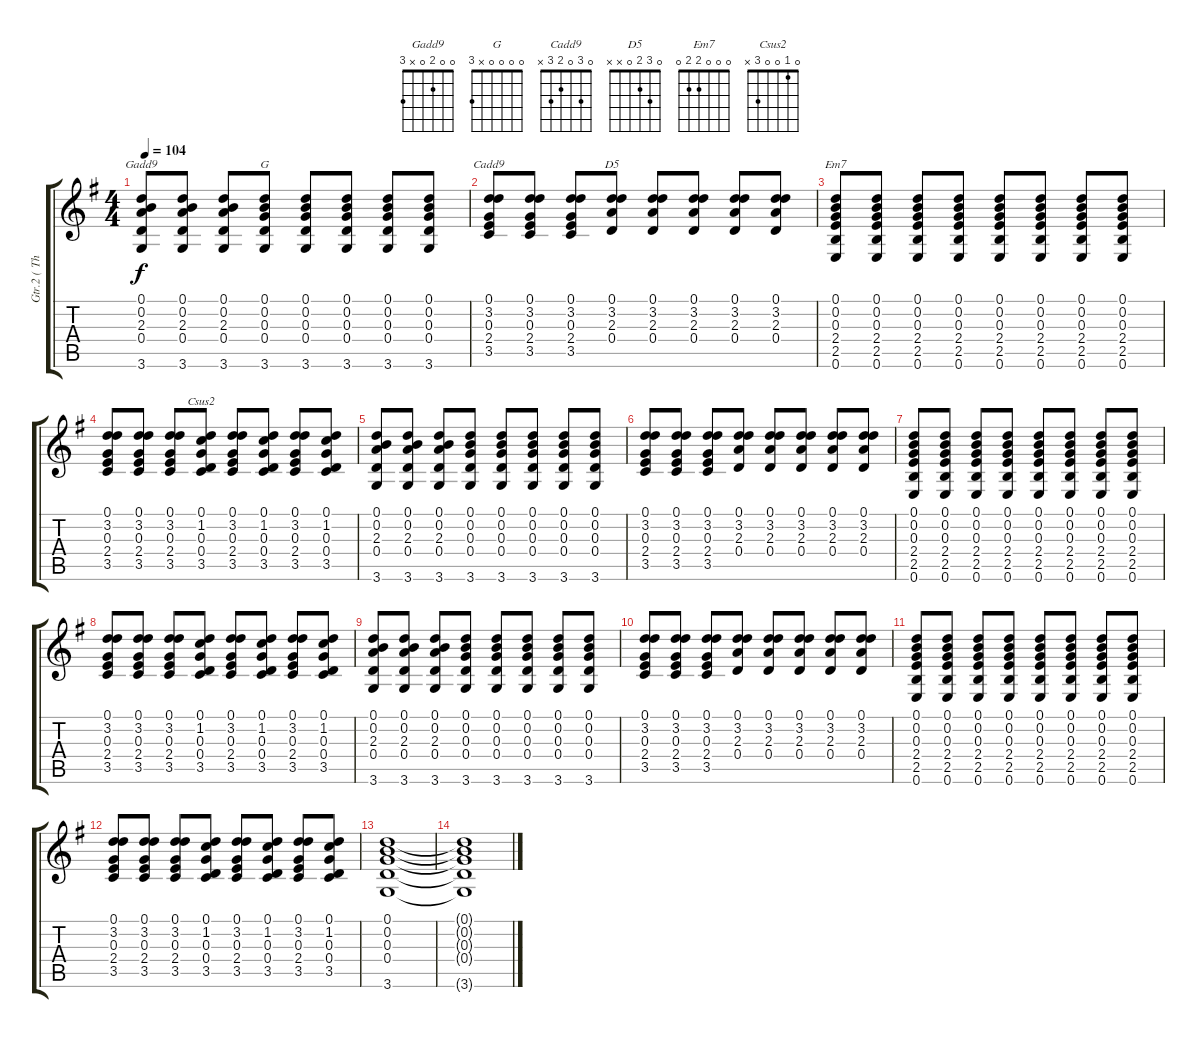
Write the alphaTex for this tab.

\track ("Gtr.2 ( Thom Yorke )" "Gtr.2 ( Th") {instrument overdrivenguitar}
\staff {score tabs}
\tuning (D4 B3 G3 D3 A2 E2) {hide}
\chord ("Gadd9" 0 0 2 0 x 3)
\chord ("G" 0 0 0 0 x 3)
\chord ("Cadd9" 0 3 0 2 3 x)
\chord ("D5" 0 3 2 0 x x)
\chord ("Em7" 0 0 0 2 2 0)
\chord ("Csus2" 0 1 0 0 3 x)
\ts (4 4)
\tempo 104
\clef g2
\ks eminor
(0.1 0.2 2.3 0.4 3.6).8{ch "Gadd9" dy f} (0.1 0.2 2.3 0.4 3.6).8 (0.1 0.2 2.3 0.4 3.6).8 (0.1 0.2 0.3 0.4 3.6).8{ch "G"} (0.1 0.2 0.3 0.4 3.6).8 (0.1 0.2 0.3 0.4 3.6).8 (0.1 0.2 0.3 0.4 3.6).8 (0.1 0.2 0.3 0.4 3.6).8 |
(0.1 3.2 0.3 2.4 3.5).8{ch "Cadd9"} (0.1 3.2 0.3 2.4 3.5).8 (0.1 3.2 0.3 2.4 3.5).8 (0.1 3.2 2.3 0.4).8{ch "D5"} (0.1 3.2 2.3 0.4).8 (0.1 3.2 2.3 0.4).8 (0.1 3.2 2.3 0.4).8 (0.1 3.2 2.3 0.4).8 |
(0.1 0.2 0.3 2.4 2.5 0.6).8{ch "Em7"} (0.1 0.2 0.3 2.4 2.5 0.6).8 (0.1 0.2 0.3 2.4 2.5 0.6).8 (0.1 0.2 0.3 2.4 2.5 0.6).8 (0.1 0.2 0.3 2.4 2.5 0.6).8 (0.1 0.2 0.3 2.4 2.5 0.6).8 (0.1 0.2 0.3 2.4 2.5 0.6).8 (0.1 0.2 0.3 2.4 2.5 0.6).8 |
(0.1 3.2 0.3 2.4 3.5).8 (0.1 3.2 0.3 2.4 3.5).8 (0.1 3.2 0.3 2.4 3.5).8 (0.1 1.2 0.3 0.4 3.5).8{ch "Csus2"} (0.1 3.2 0.3 2.4 3.5).8 (0.1 1.2 0.3 0.4 3.5).8 (0.1 3.2 0.3 2.4 3.5).8 (0.1 1.2 0.3 0.4 3.5).8 |
(0.1 0.2 2.3 0.4 3.6).8 (0.1 0.2 2.3 0.4 3.6).8 (0.1 0.2 2.3 0.4 3.6).8 (0.1 0.2 0.3 0.4 3.6).8 (0.1 0.2 0.3 0.4 3.6).8 (0.1 0.2 0.3 0.4 3.6).8 (0.1 0.2 0.3 0.4 3.6).8 (0.1 0.2 0.3 0.4 3.6).8 |
(0.1 3.2 0.3 2.4 3.5).8 (0.1 3.2 0.3 2.4 3.5).8 (0.1 3.2 0.3 2.4 3.5).8 (0.1 3.2 2.3 0.4).8 (0.1 3.2 2.3 0.4).8 (0.1 3.2 2.3 0.4).8 (0.1 3.2 2.3 0.4).8 (0.1 3.2 2.3 0.4).8 |
(0.1 0.2 0.3 2.4 2.5 0.6).8 (0.1 0.2 0.3 2.4 2.5 0.6).8 (0.1 0.2 0.3 2.4 2.5 0.6).8 (0.1 0.2 0.3 2.4 2.5 0.6).8 (0.1 0.2 0.3 2.4 2.5 0.6).8 (0.1 0.2 0.3 2.4 2.5 0.6).8 (0.1 0.2 0.3 2.4 2.5 0.6).8 (0.1 0.2 0.3 2.4 2.5 0.6).8 |
(0.1 3.2 0.3 2.4 3.5).8 (0.1 3.2 0.3 2.4 3.5).8 (0.1 3.2 0.3 2.4 3.5).8 (0.1 1.2 0.3 0.4 3.5).8 (0.1 3.2 0.3 2.4 3.5).8 (0.1 1.2 0.3 0.4 3.5).8 (0.1 3.2 0.3 2.4 3.5).8 (0.1 1.2 0.3 0.4 3.5).8 |
(0.1 0.2 2.3 0.4 3.6).8 (0.1 0.2 2.3 0.4 3.6).8 (0.1 0.2 2.3 0.4 3.6).8 (0.1 0.2 0.3 0.4 3.6).8 (0.1 0.2 0.3 0.4 3.6).8 (0.1 0.2 0.3 0.4 3.6).8 (0.1 0.2 0.3 0.4 3.6).8 (0.1 0.2 0.3 0.4 3.6).8 |
(0.1 3.2 0.3 2.4 3.5).8 (0.1 3.2 0.3 2.4 3.5).8 (0.1 3.2 0.3 2.4 3.5).8 (0.1 3.2 2.3 0.4).8 (0.1 3.2 2.3 0.4).8 (0.1 3.2 2.3 0.4).8 (0.1 3.2 2.3 0.4).8 (0.1 3.2 2.3 0.4).8 |
(0.1 0.2 0.3 2.4 2.5 0.6).8 (0.1 0.2 0.3 2.4 2.5 0.6).8 (0.1 0.2 0.3 2.4 2.5 0.6).8 (0.1 0.2 0.3 2.4 2.5 0.6).8 (0.1 0.2 0.3 2.4 2.5 0.6).8 (0.1 0.2 0.3 2.4 2.5 0.6).8 (0.1 0.2 0.3 2.4 2.5 0.6).8 (0.1 0.2 0.3 2.4 2.5 0.6).8 |
(0.1 3.2 0.3 2.4 3.5).8 (0.1 3.2 0.3 2.4 3.5).8 (0.1 3.2 0.3 2.4 3.5).8 (0.1 1.2 0.3 0.4 3.5).8 (0.1 3.2 0.3 2.4 3.5).8 (0.1 1.2 0.3 0.4 3.5).8 (0.1 3.2 0.3 2.4 3.5).8 (0.1 1.2 0.3 0.4 3.5).8 |
(0.1 0.2 0.3 0.4 3.6).1 |
(0.1{t} 0.2{t} 0.3{t} 0.4{t} 3.6{t}).1
